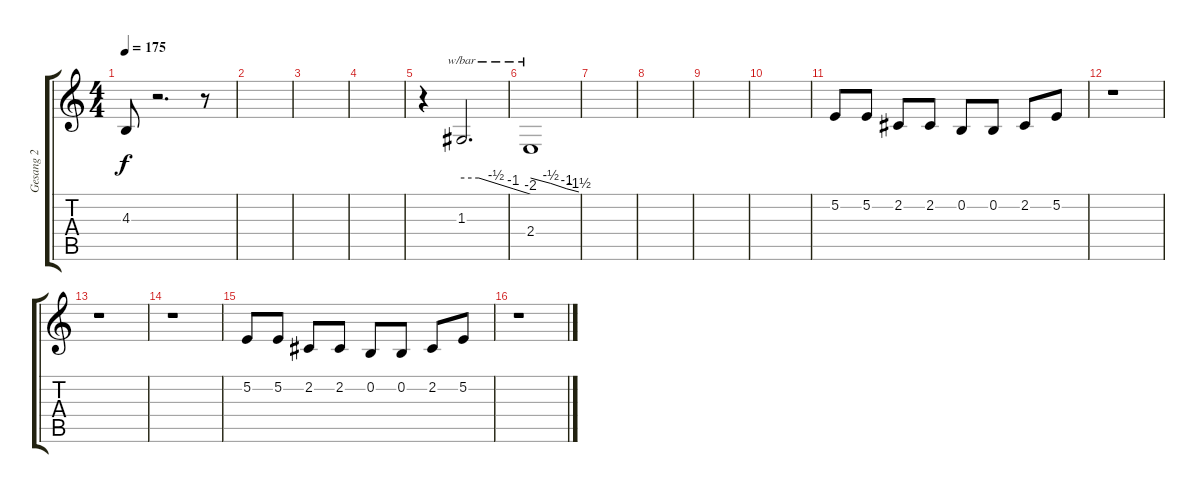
\track ("Gesang 2" "Gesang 2") {instrument lead6voice}
\staff {score tabs}
\tuning (E4 B3 G3 D3 A2 E2) {hide}
\ts (4 4)
\tempo 175
\clef g2
\ks c
4.3.8{dy f} r.2{d} r.8 |
|
|
|
r.4 1.3.2{d tbe (custom default 0 0 15 0 30 -2 45 -4 60 -8)} |
2.4.1{tbe (custom default 0 0 25 -2 45 -4 60 -6)} |
|
|
|
|
5.2.8 5.2.8 2.2.8 2.2.8 0.2.8 0.2.8 2.2.8 5.2.8 |
r.1 |
r.1 |
r.1 |
5.2.8 5.2.8 2.2.8 2.2.8 0.2.8 0.2.8 2.2.8 5.2.8 |
r.1
